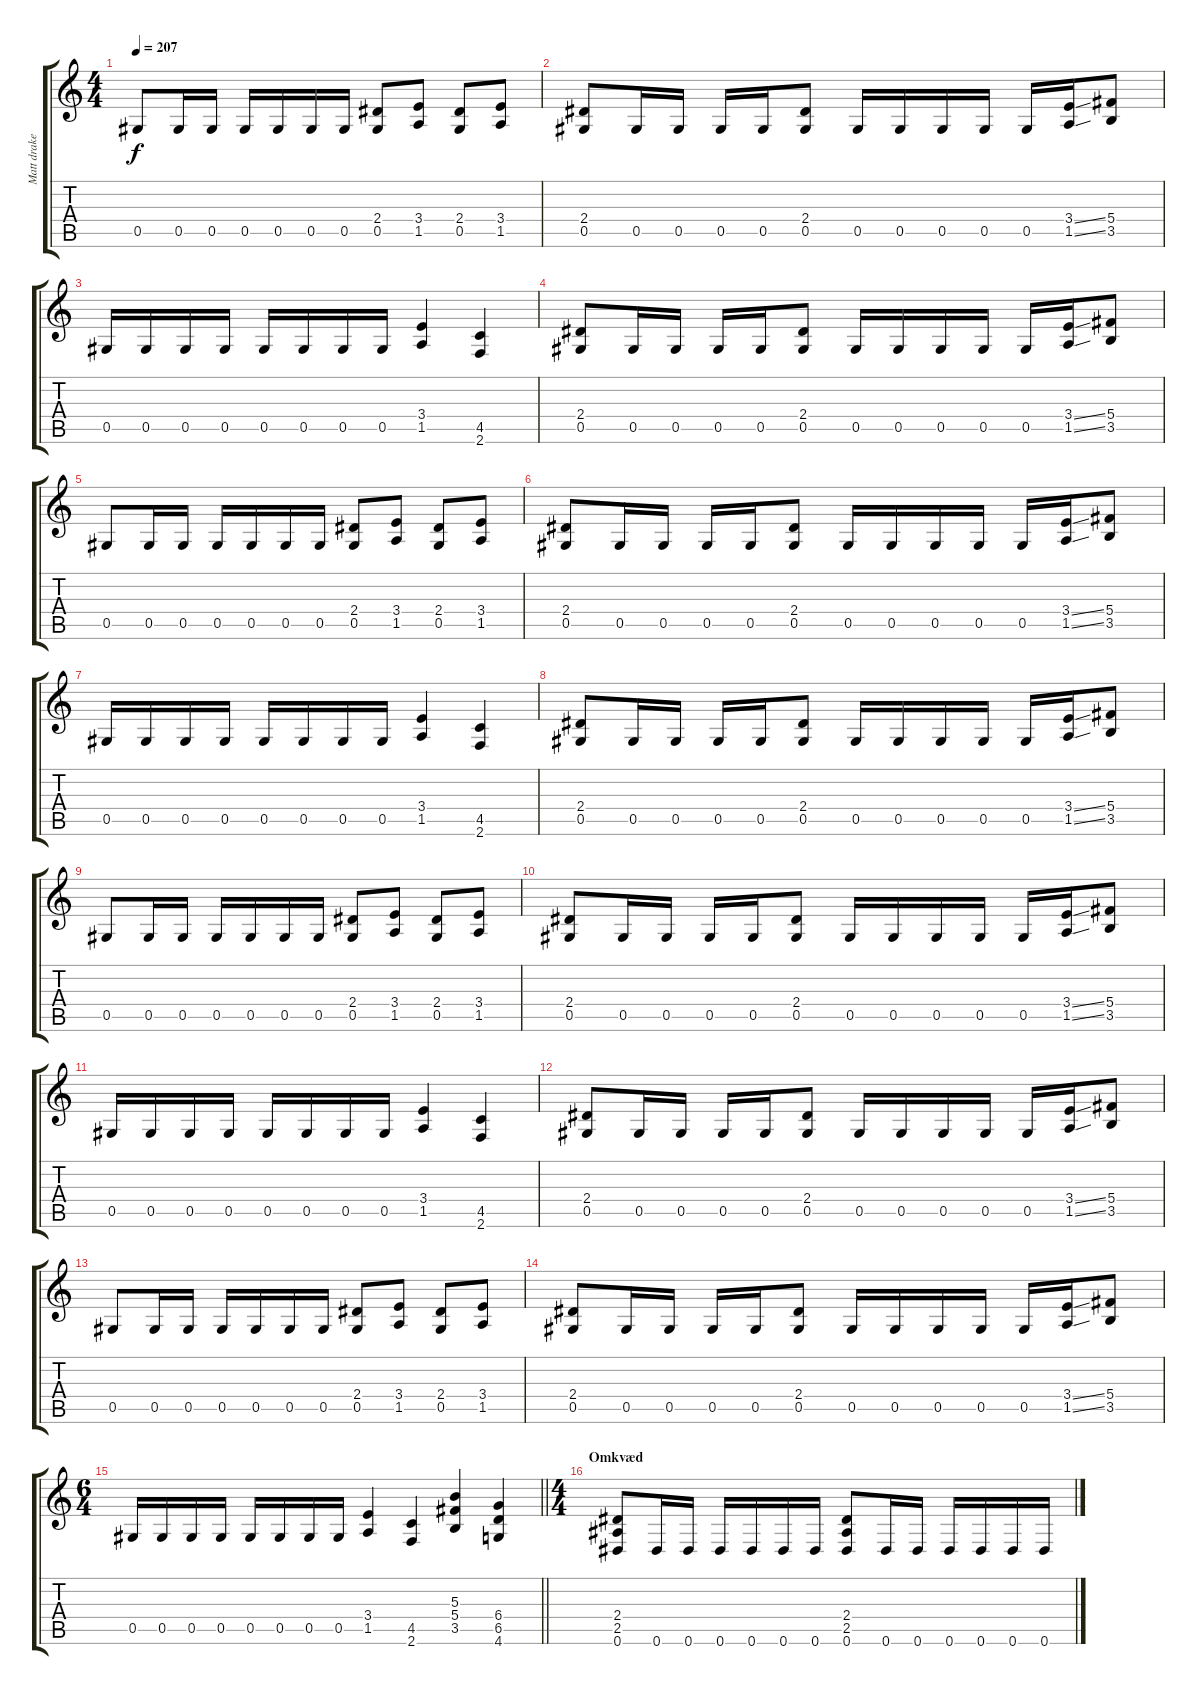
\track ("Matt drake" "Matt drake") {instrument distortionguitar}
\staff {score tabs}
\tuning (Eb4 Bb3 Gb3 Db3 Ab2 Eb2) {hide}
\ts (4 4)
\tempo 207
\clef g2
\ks c
0.5.8{dy f} 0.5.16 0.5.16 0.5.16 0.5.16 0.5.16 0.5.16 (2.4 0.5).8 (3.4 1.5).8 (2.4 0.5).8 (3.4 1.5).8 |
(2.4 0.5).8 0.5.16 0.5.16 0.5.16 0.5.16 (2.4 0.5).8 0.5.16 0.5.16 0.5.16 0.5.16 0.5.16 (3.4{ss} 1.5{ss}).16 (5.4 3.5).8 |
0.5.16 0.5.16 0.5.16 0.5.16 0.5.16 0.5.16 0.5.16 0.5.16 (3.4 1.5).4 (4.5 2.6).4 |
(2.4 0.5).8 0.5.16 0.5.16 0.5.16 0.5.16 (2.4 0.5).8 0.5.16 0.5.16 0.5.16 0.5.16 0.5.16 (3.4{ss} 1.5{ss}).16 (5.4 3.5).8 |
0.5.8 0.5.16 0.5.16 0.5.16 0.5.16 0.5.16 0.5.16 (2.4 0.5).8 (3.4 1.5).8 (2.4 0.5).8 (3.4 1.5).8 |
(2.4 0.5).8 0.5.16 0.5.16 0.5.16 0.5.16 (2.4 0.5).8 0.5.16 0.5.16 0.5.16 0.5.16 0.5.16 (3.4{ss} 1.5{ss}).16 (5.4 3.5).8 |
0.5.16 0.5.16 0.5.16 0.5.16 0.5.16 0.5.16 0.5.16 0.5.16 (3.4 1.5).4 (4.5 2.6).4 |
(2.4 0.5).8 0.5.16 0.5.16 0.5.16 0.5.16 (2.4 0.5).8 0.5.16 0.5.16 0.5.16 0.5.16 0.5.16 (3.4{ss} 1.5{ss}).16 (5.4 3.5).8 |
0.5.8 0.5.16 0.5.16 0.5.16 0.5.16 0.5.16 0.5.16 (2.4 0.5).8 (3.4 1.5).8 (2.4 0.5).8 (3.4 1.5).8 |
(2.4 0.5).8 0.5.16 0.5.16 0.5.16 0.5.16 (2.4 0.5).8 0.5.16 0.5.16 0.5.16 0.5.16 0.5.16 (3.4{ss} 1.5{ss}).16 (5.4 3.5).8 |
0.5.16 0.5.16 0.5.16 0.5.16 0.5.16 0.5.16 0.5.16 0.5.16 (3.4 1.5).4 (4.5 2.6).4 |
(2.4 0.5).8 0.5.16 0.5.16 0.5.16 0.5.16 (2.4 0.5).8 0.5.16 0.5.16 0.5.16 0.5.16 0.5.16 (3.4{ss} 1.5{ss}).16 (5.4 3.5).8 |
0.5.8 0.5.16 0.5.16 0.5.16 0.5.16 0.5.16 0.5.16 (2.4 0.5).8 (3.4 1.5).8 (2.4 0.5).8 (3.4 1.5).8 |
(2.4 0.5).8 0.5.16 0.5.16 0.5.16 0.5.16 (2.4 0.5).8 0.5.16 0.5.16 0.5.16 0.5.16 0.5.16 (3.4{ss} 1.5{ss}).16 (5.4 3.5).8 |
\ts (6 4)
\barLineRight lightlight
0.5.16 0.5.16 0.5.16 0.5.16 0.5.16 0.5.16 0.5.16 0.5.16 (3.4 1.5).4 (4.5 2.6).4 (5.3 5.4 3.5).4 (6.4 6.5 4.6).4 |
\ts (4 4)
\section ("" "Omkvæd")
(2.4 2.5 0.6).8 0.6.16 0.6.16 0.6.16 0.6.16 0.6.16 0.6.16 (2.4 2.5 0.6).8 0.6.16 0.6.16 0.6.16 0.6.16 0.6.16 0.6{sl}.16
